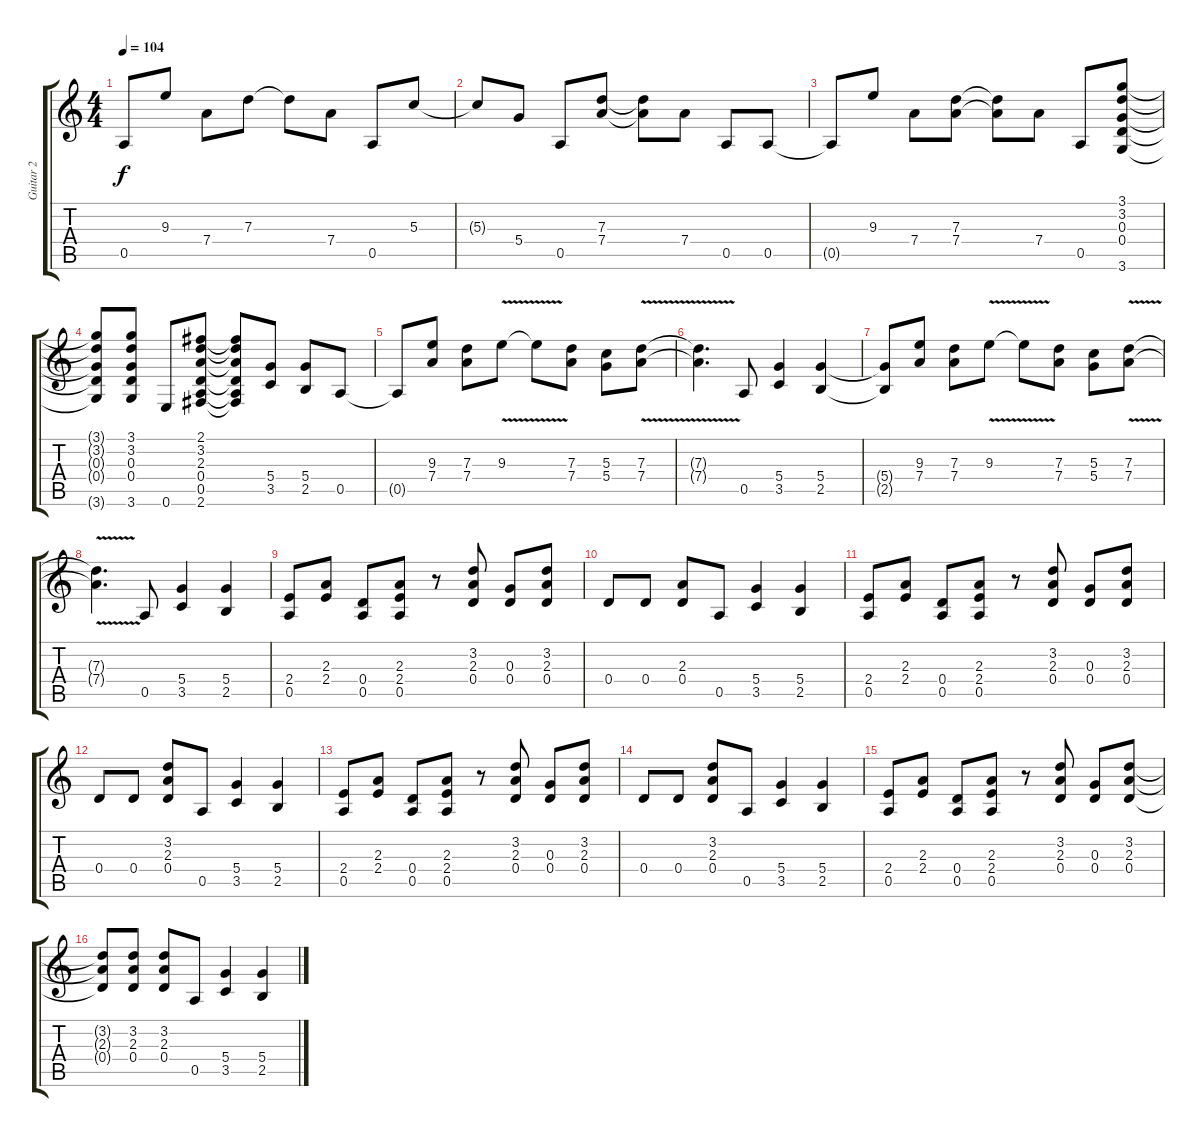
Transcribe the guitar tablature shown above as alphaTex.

\track ("Guitar 2" "Guitar 2") {instrument electricguitarclean}
\staff {score tabs}
\tuning (E4 B3 G3 D3 A2 E2) {hide}
\ts (4 4)
\tempo 104
\clef g2
\ks c
0.5.8{dy f} 9.3.8 7.4.8 7.3.8 7.3{t}.8 7.4.8 0.5.8 5.3.8 |
5.3{t}.8 5.4.8 0.5.8 (7.3 7.4).8 (7.3{t} 7.4{t}).8 7.4.8 0.5.8 0.5.8 |
0.5{t}.8 9.3.8 7.4.8 (7.3 7.4).8 (7.3{t} 7.4{t}).8 7.4.8 0.5.8 (3.1 3.2 0.3 0.4 3.6).8 |
(3.1{t} 3.2{t} 0.3{t} 0.4{t} 3.6{t}).8 (3.1 3.2 0.3 0.4 3.6).8 0.6.8 (2.1 3.2 2.3 0.4 0.5 2.6).8 (2.1{t} 3.2{t} 2.3{t} 0.4{t} 0.5{t} 2.6{t}).8 (5.4 3.5).8 (5.4 2.5).8 0.5.8 |
0.5{t}.8 (9.3 7.4).8 (7.3 7.4).8 9.3{v}.8 9.3{t}.8 (7.3 7.4).8 (5.3 5.4).8 (7.3{v} 7.4{v}).8 |
(7.3{t} 7.4{t}).4{d} 0.5.8 (5.4 3.5).4 (5.4 2.5).4 |
(5.4{t} 2.5{t}).8 (9.3 7.4).8 (7.3 7.4).8 9.3{v}.8 9.3{t}.8 (7.3 7.4).8 (5.3 5.4).8 (7.3{v} 7.4{v}).8 |
(7.3{t} 7.4{t}).4{d} 0.5.8 (5.4 3.5).4 (5.4 2.5).4 |
(2.4 0.5).8 (2.3 2.4).8 (0.4 0.5).8 (2.3 2.4 0.5).8 r.8 (3.2 2.3 0.4).8 (0.3 0.4).8 (3.2 2.3 0.4).8 |
0.4.8 0.4.8 (2.3 0.4).8 0.5.8 (5.4 3.5).4 (5.4 2.5).4 |
(2.4 0.5).8 (2.3 2.4).8 (0.4 0.5).8 (2.3 2.4 0.5).8 r.8 (3.2 2.3 0.4).8 (0.3 0.4).8 (3.2 2.3 0.4).8 |
0.4.8 0.4.8 (3.2 2.3 0.4).8 0.5.8 (5.4 3.5).4 (5.4 2.5).4 |
(2.4 0.5).8 (2.3 2.4).8 (0.4 0.5).8 (2.3 2.4 0.5).8 r.8 (3.2 2.3 0.4).8 (0.3 0.4).8 (3.2 2.3 0.4).8 |
0.4.8 0.4.8 (3.2 2.3 0.4).8 0.5.8 (5.4 3.5).4 (5.4 2.5).4 |
(2.4 0.5).8 (2.3 2.4).8 (0.4 0.5).8 (2.3 2.4 0.5).8 r.8 (3.2 2.3 0.4).8 (0.3 0.4).8 (3.2 2.3 0.4).8 |
(3.2{t} 2.3{t} 0.4{t}).8 (3.2 2.3 0.4).8 (3.2 2.3 0.4).8 0.5.8 (5.4 3.5).4 (5.4 2.5).4
